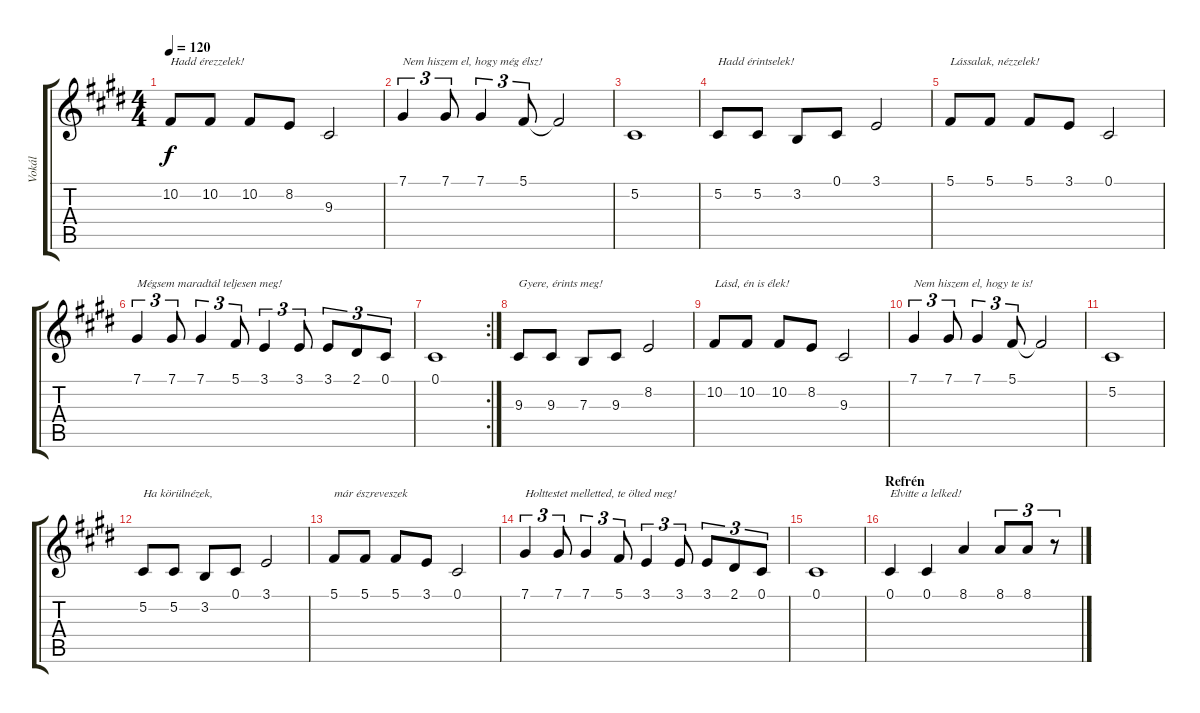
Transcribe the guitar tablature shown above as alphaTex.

\track ("Vokál" "Vokál") {instrument violin}
\staff {score tabs}
\tuning (Db4 Ab3 E3 B2 Gb2 Db2) {hide}
\ts (4 4)
\tempo 120
\clef g2
\ks c#minor
10.2.8{txt "Hadd érezzelek!" dy f} 10.2.8 10.2.8 8.2.8 9.3.2 |
7.1.4{tu (3 2) txt "Nem hiszem el, hogy még élsz!"} 7.1.8{tu (3 2)} 7.1.4{tu (3 2)} 5.1.8{tu (3 2)} 5.1{t}.2 |
5.2.1 |
5.2.8{txt "Hadd érintselek!"} 5.2.8 3.2.8 0.1.8 3.1.2 |
5.1.8{txt "Lássalak, nézzelek!"} 5.1.8 5.1.8 3.1.8 0.1.2 |
7.1.4{tu (3 2) txt "Mégsem maradtál teljesen meg!"} 7.1.8{tu (3 2)} 7.1.4{tu (3 2)} 5.1.8{tu (3 2)} 3.1.4{tu (3 2)} 3.1.8{tu (3 2)} 3.1.8{tu (3 2)} 2.1.8{tu (3 2)} 0.1.8{tu (3 2)} |
\rc 2
0.1.1 |
9.3.8{txt "Gyere, érints meg!"} 9.3.8 7.3.8 9.3.8 8.2.2 |
10.2.8{txt "Lásd, én is élek!"} 10.2.8 10.2.8 8.2.8 9.3.2 |
7.1.4{tu (3 2) txt "Nem hiszem el, hogy te is!"} 7.1.8{tu (3 2)} 7.1.4{tu (3 2)} 5.1.8{tu (3 2)} 5.1{t}.2 |
5.2.1 |
5.2.8{txt "Ha körülnézek,"} 5.2.8 3.2.8 0.1.8 3.1.2 |
5.1.8{txt "már észreveszek"} 5.1.8 5.1.8 3.1.8 0.1.2 |
7.1.4{tu (3 2) txt "Holttestet melletted, te ölted meg!"} 7.1.8{tu (3 2)} 7.1.4{tu (3 2)} 5.1.8{tu (3 2)} 3.1.4{tu (3 2)} 3.1.8{tu (3 2)} 3.1.8{tu (3 2)} 2.1.8{tu (3 2)} 0.1.8{tu (3 2)} |
0.1.1 |
\section ("" "Refrén")
0.1.4{txt "Elvitte a lelked!"} 0.1.4 8.1.4 8.1.8{tu (3 2)} 8.1.8{tu (3 2)} r.8{tu (3 2)}
